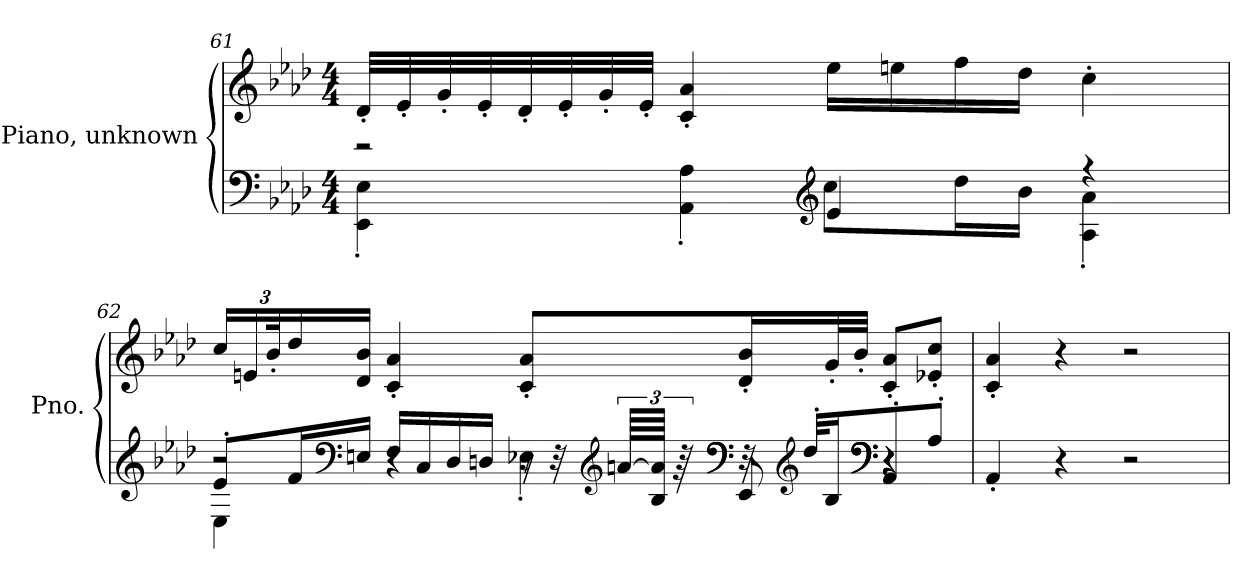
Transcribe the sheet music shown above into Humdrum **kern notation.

**kern	**kern
*part1	*part1
*staff2	*staff1
*I"Piano, unknown	*
*I'Pno.	*
!!LO:PB:g=z
*clefF4	*clefG2
*k[b-e-a-d-]	*k[b-e-a-d-]
*M4/4	*M4/4
=61	=61
*^	*
2r	4EE-\' 4E-\'	32d-'/LLL
.	.	32e-'/
.	.	32g'/
.	.	32e-'/
.	.	32d-'/
.	.	32e-'/
.	.	32g'/
.	.	32e-'/JJJ
.	4AA-\' 4A-\'	4c/' 4a-/'
*clefG2	*	*
4e-/	8cc\L	16ee-\LL
.	.	16een\
.	16dd-\L	16ff\
.	16b-\JJ	16dd-\JJ
4r	4A-\' 4a-\'	4cc'\
!!LO:LB:g=z
=62	=62	=62
*	*^	*
8e-'/L	4E-\	2r	16cc/LL
*	*	*	*Xbrackettup
.	.	.	24en/
.	.	.	48b-'/K
16f/L	.	.	16dd-/
*clefF4	*	*	*
16En/JJ	.	.	16d-/ 16b-/JJ
16F/LL	4r	.	4c/' 4a-/'
16C/	.	.	.
16D-/	.	.	.
16Dn/JJ	.	.	.
16r	4E-X'\	8r	8c/' 8a-/'L
32r	.	.	.
*clefG2	*	*	*
[96an/LLLL	.	.	.
96B-/ 96a/]JJJJ	.	.	.
96r	.	.	.
*clefF4	*	*	*
32r	.	8EE-/	16d-/' 16b-/'L
*clefG2	*	*	*
32dd-'/KLL	.	.	.
16B-/J	.	.	32g'/L
.	.	.	32b-'/JJJ
*clefF4	*	*	*
8AA-'/	4r	4r	8c/' 8a-/'L
8A-'/J	.	.	8e-X/' 8cc/'J
*v	*v	*v	*
=63	=63
4AA-'/	4c/' 4a-/'
4r	4r
2r	2r
=	=
*-	*-
